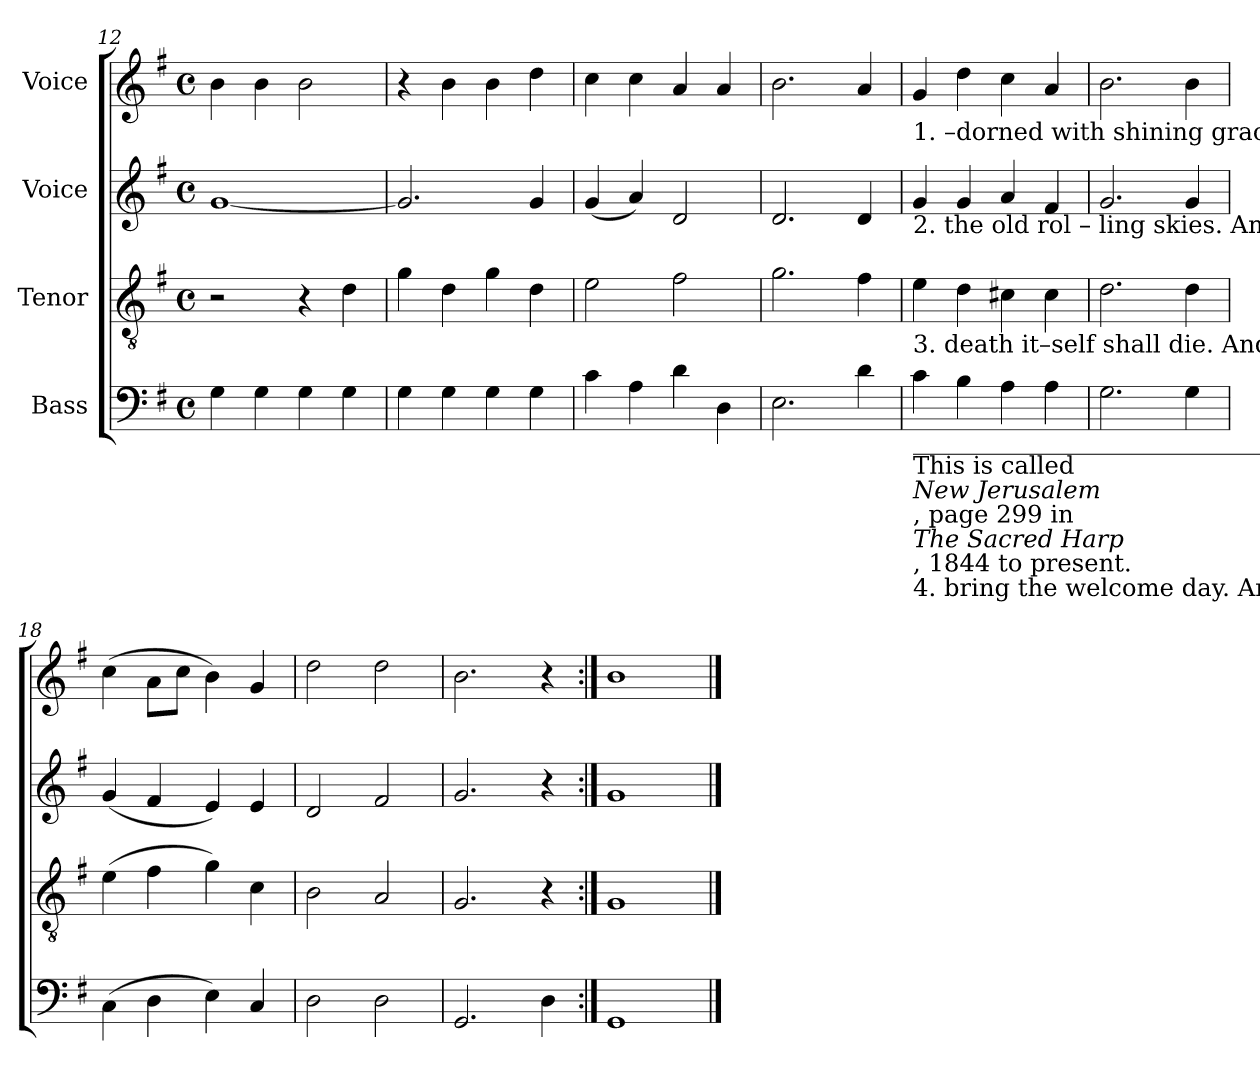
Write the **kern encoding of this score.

**kern	**kern	**kern	**kern
*part4	*part3	*part2	*part1
*staff4	*staff3	*staff2	*staff1
*I"Bass	*I"Tenor	*I"Voice	*I"Voice
*clefF4	*clefGv2	*clefG2	*clefG2
*k[f#]	*k[f#]	*k[f#]	*k[f#]
*M4/4	*M4/4	*M4/4	*M4/4
*met(c)	*met(c)	*met(c)	*met(c)
=12	=12	=12	=12
4G!\	2r	[1g!	4b!\
4G!\	.	.	4b!\
4G!\	4r	.	2b!\
4G!\	4d!\	.	.
=13	=13	=13	=13
4G!\	4g!\	2.g!/]	4r
4G!\	4d!\	.	4b!\
4G!\	4g!\	.	4b!\
4G!\	4d!\	4g!/	4dd!\
=14	=14	=14	=14
4c!\	2e!\	(4g!/	4cc!\
4A!\	.	4a!/)	4cc!\
4d!\	2f#!\	2d!/	4a!/
4D!\	.	.	4a!/
=15	=15	=15	=15
2.E!\	2.g!\	2.d!/	2.b!\
4d!\	4f#!\	4d!/	4a!/
!!LO:LB:g=z
=16	=16	=16	=16
!	!	!	!LO:TX:b:t=1.  –dorned with shining grace,  A–dorned _____ with  shi – ning   grace.      The
!	!	!LO:TX:b:t=2.  the  old  rol – ling   skies.     And    the _______ old     rol  –  ling    skies.   The	!
!	!LO:TX:b:t=3.  death  it–self  shall  die.        And   death _____  it  –   self    shall      die.     And	!	!
!LO:TX:b:t=_________________________________________________________________________________________________	!	!	!
!LO:TX:b:t=This is called	!	!	!
!LO:TX:b:i:t=New Jerusalem	!	!	!
!LO:TX:b:t=,  page 299 in	!	!	!
!LO:TX:b:i:t=The Sacred Harp	!	!	!
!LO:TX:b:t=, 1844 to present.	!	!	!
!LO:TX:b:t=4.  bring  the  welcome  day.     And    bring ______  the   wel – come   day.     Fly	!	!	!
4c!\	4e!\	4g!/	4g!/
4B!\	4d!\	4g!/	4dd!\
4A!\	4c#X!\	4a!/	4cc!\
4A!\	4c#!\	4f#!/	4a!/
=17	=17	=17	=17
2.G!\	2.d!\	2.g!/	2.b!\
4G!\	4d!\	4g!/	4b!\
=18	=18	=18	=18
(4C!\	(4e!\	(4g!/	(4cc!\
4D!\	4f#!\	4f#!/	8a!\L
.	.	.	8cc!\J
4E!\)	4g!\)	4e!/)	4b!\)
4C!/	4c!\	4e!/	4g!/
=19	=19	=19	=19
2D!\	2B!\	2d!/	2dd!\
2D!\	2A!/	2f#!/	2dd!\
=20	=20	=20	=20
2.GG!/	2.G!/	2.g!/	2.b!\
4D!\	4r	4r	4r
=21:|!	=21:|!	=21:|!	=21:|!
1GG!	1G!	1g!	1b!
==	==	==	==
*-	*-	*-	*-
